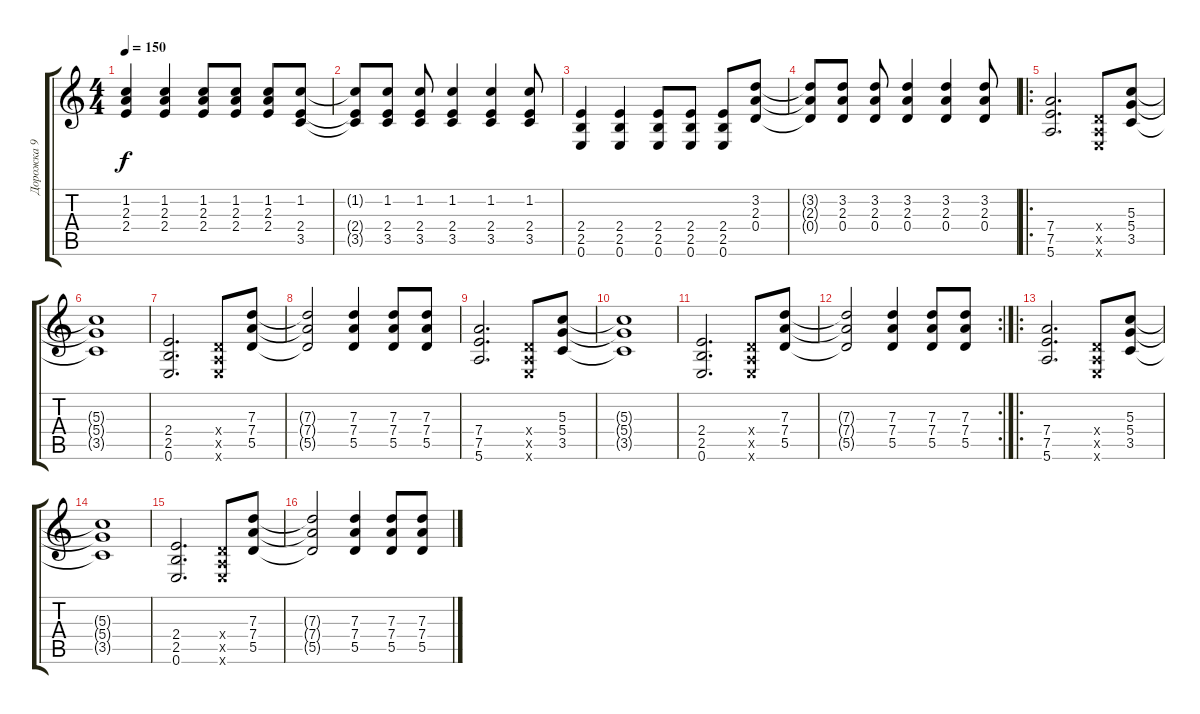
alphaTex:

\track ("Дорожка 9" "Дорожка 9") {instrument electricguitarjazz}
\staff {score tabs}
\tuning (E4 B3 G3 D3 A2 E2) {hide}
\ts (4 4)
\tempo 150
\clef g2
\ks c
(1.2 2.3 2.4).4{dy f} (1.2 2.3 2.4).4 (1.2 2.3 2.4).8 (1.2 2.3 2.4).8 (1.2 2.3 2.4).8 (1.2 2.4 3.5).8 |
(1.2{t} 2.4{t} 3.5{t}).8 (1.2 2.4 3.5).8 (1.2 2.4 3.5).8 (1.2 2.4 3.5).4 (1.2 2.4 3.5).4 (1.2 2.4 3.5).8 |
(2.4 2.5 0.6).4 (2.4 2.5 0.6).4 (2.4 2.5 0.6).8 (2.4 2.5 0.6).8 (2.4 2.5 0.6).8 (3.2 2.3 0.4).8 |
(3.2{t} 2.3{t} 0.4{t}).8 (3.2 2.3 0.4).8 (3.2 2.3 0.4).8 (3.2 2.3 0.4).4 (3.2 2.3 0.4).4 (3.2 2.3 0.4).8 |
\ro
(7.4 7.5 5.6).2{d volume 12 instrument distortionguitar} (0.4{x} 0.5{x} 0.6{x}).8 (5.3 5.4 3.5).8 |
(5.3{t} 5.4{t} 3.5{t}).1 |
(2.4 2.5 0.6).2{d} (0.4{x} 0.5{x} 0.6{x}).8 (7.3 7.4 5.5).8 |
(7.3{t} 7.4{t} 5.5{t}).2 (7.3 7.4 5.5).4 (7.3 7.4 5.5).8 (7.3 7.4 5.5).8 |
(7.4 7.5 5.6).2{d} (0.4{x} 0.5{x} 0.6{x}).8 (5.3 5.4 3.5).8 |
(5.3{t} 5.4{t} 3.5{t}).1 |
(2.4 2.5 0.6).2{d} (0.4{x} 0.5{x} 0.6{x}).8 (7.3 7.4 5.5).8 |
\rc 2
(7.3{t} 7.4{t} 5.5{t}).2 (7.3 7.4 5.5).4 (7.3 7.4 5.5).8 (7.3 7.4 5.5).8 |
\ro
(7.4 7.5 5.6).2{d} (0.4{x} 0.5{x} 0.6{x}).8 (5.3 5.4 3.5).8 |
(5.3{t} 5.4{t} 3.5{t}).1 |
(2.4 2.5 0.6).2{d} (0.4{x} 0.5{x} 0.6{x}).8 (7.3 7.4 5.5).8 |
(7.3{t} 7.4{t} 5.5{t}).2 (7.3 7.4 5.5).4 (7.3 7.4 5.5).8 (7.3 7.4 5.5).8
